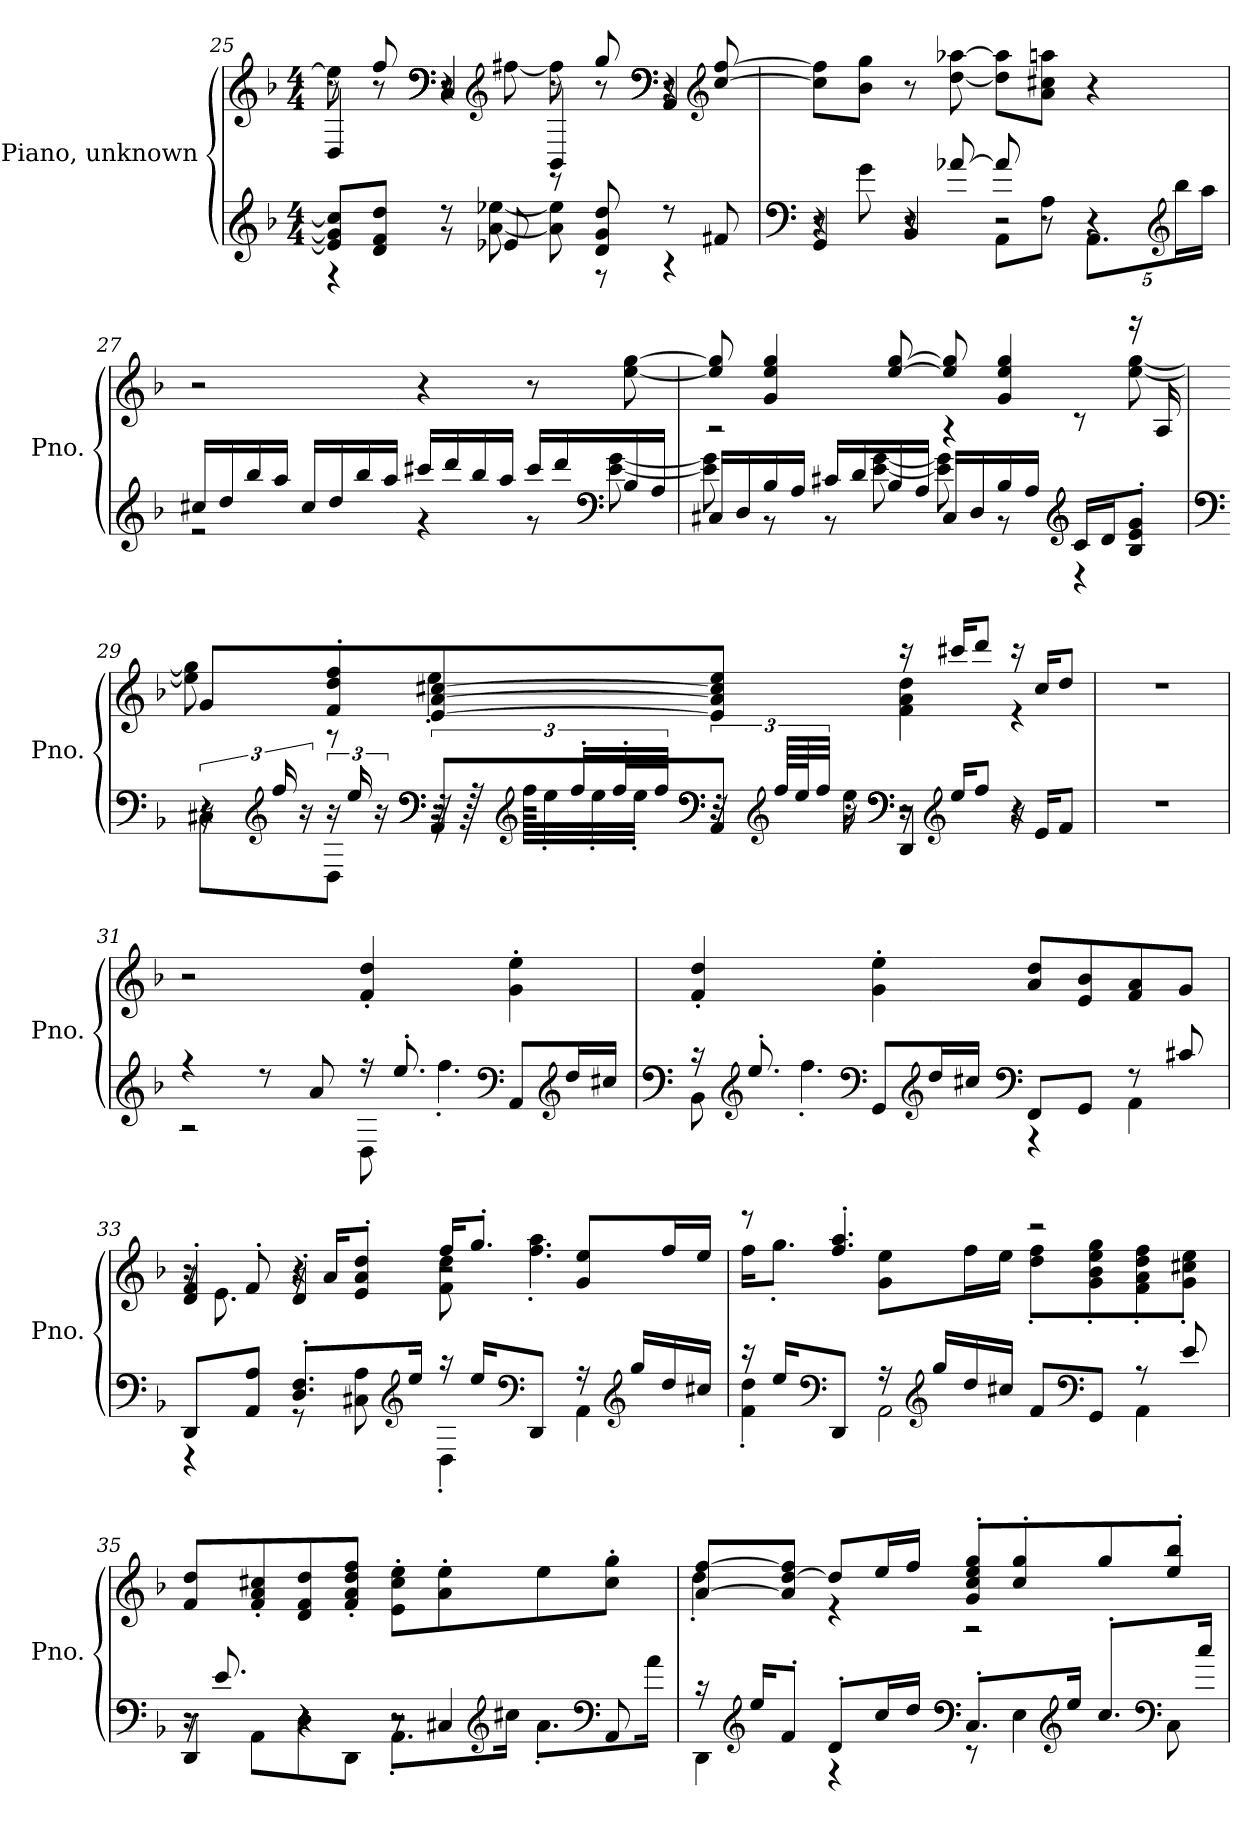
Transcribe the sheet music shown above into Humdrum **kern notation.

**kern	**kern
*part1	*part1
*staff2	*staff1
*I"Piano, unknown	*
*I'Pno.	*
!!LO:LB:g=z
*clefG2	*clefG2
*k[b-]	*k[b-]
*M4/4	*M4/4
=25	=25
*^	*^
*	*	*	*^
8e/] 8g/] 8cc#/]L	4r	8r	8ee\]	4D/
8d/ 8f/ 8dd/J	.	8ff/	8r	.
*	*	*clefF4	*	*
8r	8r	4r	8r	4C/
*	*	*clefG2	*	*
8e-X/	[8a\ [8ee-X\	.	[8ff#X\	.
8r	8a\] 8ee-\]	8r	8ff#\]	4BB-/
8d/ 8g/ 8dd/	8r	8gg/	8r	.
*	*	*clefF4	*	*
8r	4r	8r	4r	4AA/
*	*	*clefG2	*	*
8f#X/	.	[8cc/ [8ff#/	.	.
*v	*v	*	*	*
*	*v	*v	*v
=26	=26
*clefF4	*
*^	*
*	*^	*
4r	8r	4GG/	8cc\] 8ff#\]L
.	8g\	.	8b-\ 8gg\J
8r	4r	4BB-/	8r
[8a-X/	.	.	[8dd\ [8aa-X\
8a-/]	8AA\L	2r	8dd\] 8aa-\]L
8r	8A\J	.	8a\ 8cc#X\ 8aan\J
*	*Xbrackettup	*	*
4r	10.AA\L	.	4r
*clefG2	*	*	*
.	20bb-\L	.	.
.	20aa\JJ	.	.
*	*v	*v	*
!!LO:LB:g=z
=27	=27	=27
16cc#X/LL	2r	2r
16dd/	.	.
16bb-/	.	.
16aa/JJ	.	.
16cc#/LL	.	.
16dd/	.	.
16bb-/	.	.
16aa/JJ	.	.
16ccc#X/LL	4r	4r
16ddd/	.	.
16bb-/	.	.
16aa/JJ	.	.
16ccc#/LL	8r	8r
16ddd/	.	.
*clefF4	*	*
16B-/	[8e\ [8g\	[8ee\ [8gg\
16A/JJ	.	.
!!LO:LB:g=z
=28	=28	=28
*	*	*^
16C#X/LL	8e\] 8g\]	8ee/] 8gg/]	2r
16D/	.	.	.
16B-/	8r	4g/ 4ee/ 4gg/	.
16A/JJ	.	.	.
16c#X/LL	8r	.	.
16d/	.	.	.
16B-/	[8e\ [8g\	[8ee/ [8gg/	.
16A/JJ	.	.	.
16C#/LL	8e\] 8g\]	8ee/] 8gg/]	4r
16D/	.	.	.
16B-/	8r	4g/ 4ee/ 4gg/	.
16A/JJ	.	.	.
*clefG2	*	*	*
16c#/LL	4r	.	8r
16d/J	.	.	.
8B-/' 8e/' 8g/'J	.	16r	[8ee\ [8gg\
.	.	16A/	.
*v	*v	*	*
!!LO:LB:g=z	!!
=29	=29	=29
*clefF4	*	*
*brackettup	*	*
*^	*	*
*	*^	*	*
24r	8C#X\L	4r	8g/L	8ee\] 8gg\]
*clefG2	*	*	*	*
24ff/	.	.	.	.
24r	.	.	.	.
24r	8D\J	.	8f/' 8dd/' 8ff/'	8r
24ee/	.	.	.	.
24r	.	.	.	.
*clefF4	*	*	*	*
24r	64r	8AA/L	[8e/ [8a/ [8cc#X/	4ee'\
.	128r	.	.	.
*clefG2	*	*	*	*
.	128ff\KKLLL	.	.	.
.	32ee'\	.	.	.
24ff'/LL	.	.	.	.
.	32ee'\	.	.	.
48ff'/L	.	.	.	.
.	32ee'\JJJ	.	.	.
48ff/JJJ	.	.	.	.
*clefF4	*	*	*	*
48r	16r	8AA/J	8e/] 8a/] 8cc#/] 8ee/J	.
*clefG2	*	*	*	*
96ff/LLLL	.	.	.	.
96ee/J	.	.	.	.
48ff/JJJ	.	.	.	.
16r	16ee\	.	.	.
*clefF4	*	*	*	*
16r	2r	4DD/	16r	4f\ 4a\ 4dd\
*clefG2	*	*	*	*
16ee/KL	.	.	16ccc#X/KL	.
8ff/J	.	.	8ddd/J	.
16r	.	4r	16r	4r
16e/KL	.	.	16cc#/KL	.
8f/J	.	.	8dd/J	.
*v	*v	*v	*	*
*	*v	*v
=30	=30
1r	1r
!!LO:LB:g=z
=31	=31
*^	*
4r	2r	2r
8r	.	.
8a/	.	.
16r	8D\	4f/' 4dd/'
8.ee'/	.	.
.	4.ff'\	.
*clefF4	*	*
8AA/L	.	4g\' 4ee\'
*clefG2	*	*
16dd/L	.	.
16cc#X/JJ	.	.
=32	=32	=32
*clefF4	*	*
16r	8BB-\	4f/' 4dd/'
*clefG2	*	*
8.ee'/	.	.
.	4.ff'\	.
*clefF4	*	*
8GG/L	.	4g\' 4ee\'
*clefG2	*	*
16dd/L	.	.
16cc#X/JJ	.	.
*clefF4	*	*
8FF/L	4r	8a/ 8dd/L
8GG/J	.	8e/ 8b-/
8r	4AA\	8f/ 8a/
8c#X/	.	8g/J
!!LO:PB:g=z
=33	=33	=33
*	*	*^
*	*	*	*^
8DD/L	4r	8r	16r	4d/' 4f/'
.	.	.	8.e\	.
8AA/ 8A/J	.	8f'/	.	.
8.D/' 8.F/'L	8r	16r	4r	4d'/
.	.	16a/KL	.	.
.	8C#X\ 8A\	8e/' 8a/' 8dd/'J	.	.
*clefG2	*	*	*	*
16ee/Jk	.	.	.	.
16r	4D'\	16ff/KL	8f\ 8dd\	2r
16ee/KL	.	8.gg'/J	.	.
*clefF4	*	*	*	*
8DD/J	.	.	4.ff\' 4.aa\'	.
16r	4AA\	8g/ 8ee/L	.	.
*clefG2	*	*	*	*
16gg/LL	.	.	.	.
16dd/	.	16ff/L	.	.
16cc#X/JJ	.	16ee/JJ	.	.
*	*	*	*v	*v
=34	=34	=34	=34
16r	4f\' 4dd\'	8r	16ff\KL
16ee/KL	.	.	8.gg'\J
*clefF4	*	*	*
8DD/J	.	4.ff/' 4.aa/'	.
16r	2AA\	.	8g\ 8ee\L
*clefG2	*	*	*
16gg/LL	.	.	.
16dd/	.	.	16ff\L
16cc#X/JJ	.	.	16ee\JJ
8f/L	.	2r	8dd\' 8ff\'L
*clefF4	*	*	*
8GG/J	.	.	8g\' 8b-\' 8ee\' 8gg\'
8r	4AA\	.	8f\' 8a\' 8dd\' 8ff\'
8e/	.	.	8g\' 8cc#X\' 8ee\'J
*	*	*v	*v
!!LO:LB:g=z
=35	=35	=35
*	*^	*
16r	8r	4DD'/	8f/ 8dd/L
8.e/	.	.	.
.	8AA\L	.	8f/' 8a/' 8cc#X/'
4r	8D\	4r	8d/ 8f/ 8dd/
.	8DD\J	.	8f/' 8a/' 8dd/' 8ff/'J
2r	8.AA'\L	8r	8e\' 8cc#\' 8ee\'L
.	.	4C#X/	8a\' 8ee\'
*clefG2	*	*	*
.	16cc#X\Jk	.	.
.	8.a'\L	.	8ee\
*clefF4	*	*	*
.	.	8AA/	8cc#\' 8gg\'J
.	16a\Jk	.	.
*	*v	*v	*
=36	=36	=36
*	*	*^
16r	4DD\	[8a/ [8ff/L	4dd'\
*clefG2	*	*	*
16ee/KL	.	.	.
8f'/J	.	8a/] [8dd/ 8ff/]J	.
8d'/L	4r	8dd/L]	4r
16cc/L	.	16ee/L	.
16dd/JJ	.	16ff/JJ	.
*clefF4	*	*	*
8.C'/L	8r	8g/' 8cc/' 8ee/' 8gg/'L	2r
.	4E\	8cc/' 8gg/'	.
*clefG2	*	*	*
16ee/Jk	.	.	.
8.cc'/L	.	8gg/	.
*clefF4	*	*	*
.	8C\	8ee/' 8bb-/'J	.
16cc/Jk	.	.	.
*v	*v	*	*
*	*v	*v
=	=
*-	*-
